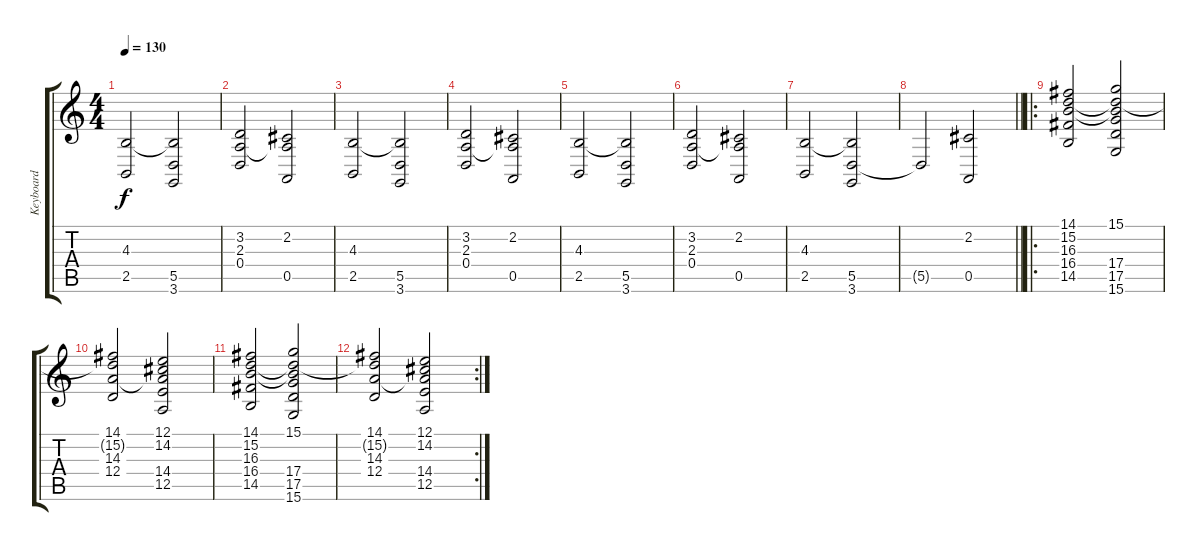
\track ("Keyboard" "Keyboard") {instrument synthstrings2}
\staff {score tabs}
\tuning (E4 B3 G3 D3 A2 E2) {hide}
\ts (4 4)
\section ("" "")
\tempo 130
\clef g2
\ks c
(4.3 2.5).2{dy f} (4.3{t} 5.5 3.6).2 |
(3.2 2.3 0.4).2 (2.2 2.3{t} 0.5).2 |
(4.3 2.5).2 (4.3{t} 5.5 3.6).2 |
(3.2 2.3 0.4).2 (2.2 2.3{t} 0.5).2 |
(4.3 2.5).2 (4.3{t} 5.5 3.6).2 |
(3.2 2.3 0.4).2 (2.2 2.3{t} 0.5).2 |
(4.3 2.5).2 (4.3{t} 5.5 3.6).2 |
\barLineRight lightlight
5.5{t}.2 (2.2 0.5).2 |
\ro
\section ("" "")
(14.1 15.2 16.3 16.4 14.5).2{volume 9} (15.1 15.2{t} 16.3{t} 17.4 17.5 15.6).2 |
(14.1 15.2{t} 14.3 12.4).2 (12.1 14.2 14.3{t} 14.4 12.5).2 |
(14.1 15.2 16.3 16.4 14.5).2 (15.1 15.2{t} 16.3{t} 17.4 17.5 15.6).2 |
\rc 2
(14.1 15.2{t} 14.3 12.4).2 (12.1 14.2 14.3{t} 14.4 12.5).2
